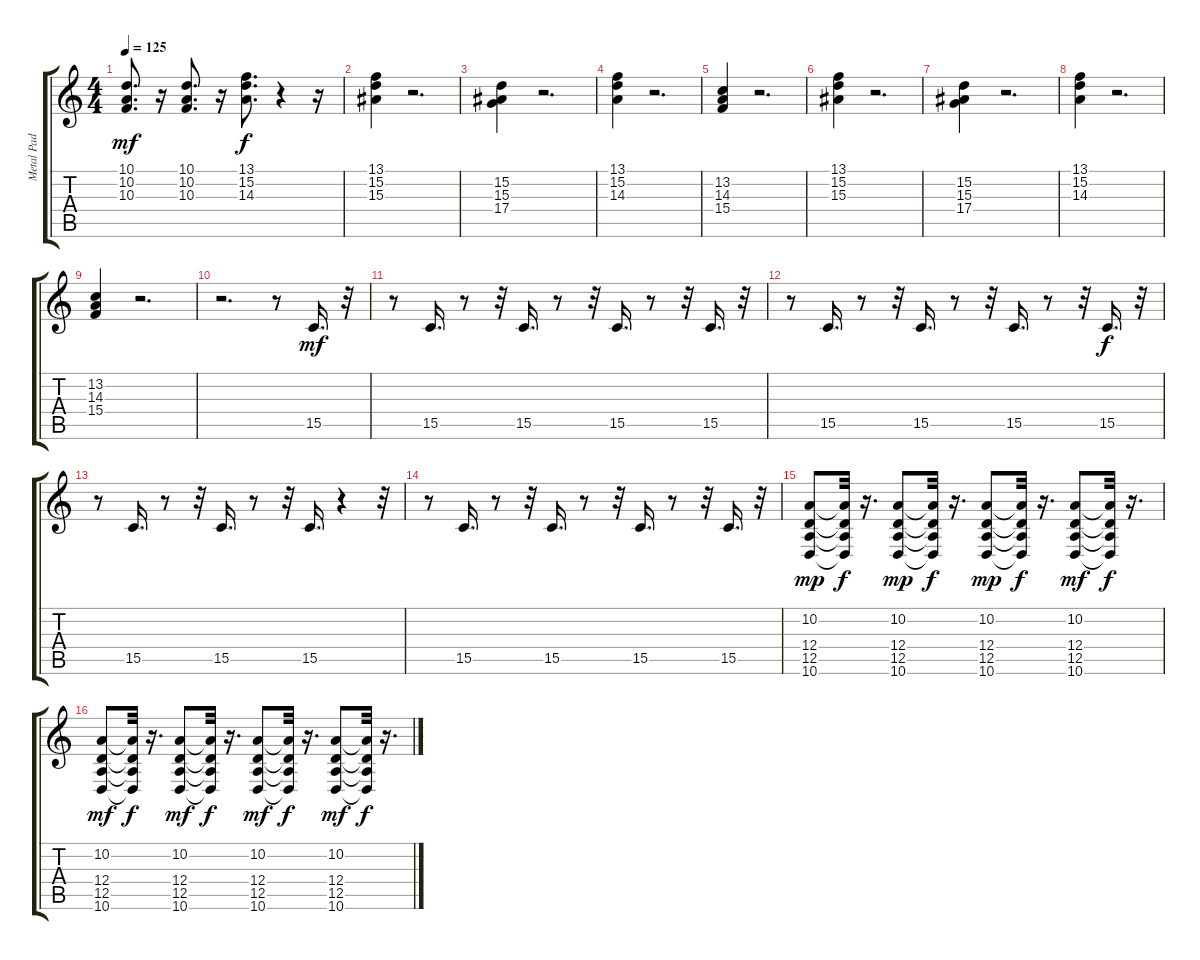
\track ("Metal Pad " "Metal Pad ") {instrument pad6metallic}
\staff {score tabs}
\tuning (E4 B3 G3 D3 A2 E2) {hide}
\ts (4 4)
\tempo 125
\clef g2
\ks c
(10.1 10.2 10.3).8{d dy mf} r.16 (10.1 10.2 10.3).8{d} r.16 (13.1 15.2 14.3).8{d dy f} r.4 r.16 |
(13.1 15.2 15.3).4 r.2{d} |
(15.2 15.3 17.4).4 r.2{d} |
(13.1 15.2 14.3).4 r.2{d} |
(13.2 14.3 15.4).4 r.2{d} |
(13.1 15.2 15.3).4 r.2{d} |
(15.2 15.3 17.4).4 r.2{d} |
(13.1 15.2 14.3).4 r.2{d} |
(13.2 14.3 15.4).4 r.2{d} |
r.2{d} r.8 15.5.16{d dy mf} r.32 |
r.8 15.5.16{d} r.8 r.32 15.5.16{d} r.8 r.32 15.5.16{d} r.8 r.32 15.5.16{d} r.32 |
r.8 15.5.16{d} r.8 r.32 15.5.16{d} r.8 r.32 15.5.16{d} r.8 r.32 15.5.16{d dy f} r.32 |
r.8 15.5.16{d} r.8 r.32 15.5.16{d} r.8 r.32 15.5.16{d} r.4 r.32 |
r.8 15.5.16{d} r.8 r.32 15.5.16{d} r.8 r.32 15.5.16{d} r.8 r.32 15.5.16{d} r.32 |
(10.2 12.4 12.5 10.6).8{dy mp} (10.2{t} 12.4{t} 12.5{t} 10.6{t}).32{dy f} r.16{d} (10.2 12.4 12.5 10.6).8{dy mp} (10.2{t} 12.4{t} 12.5{t} 10.6{t}).32{dy f} r.16{d} (10.2 12.4 12.5 10.6).8{dy mp} (10.2{t} 12.4{t} 12.5{t} 10.6{t}).32{dy f} r.16{d} (10.2 12.4 12.5 10.6).8{dy mf} (10.2{t} 12.4{t} 12.5{t} 10.6{t}).32{dy f} r.16{d} |
(10.2 12.4 12.5 10.6).8{dy mf} (10.2{t} 12.4{t} 12.5{t} 10.6{t}).32{dy f} r.16{d} (10.2 12.4 12.5 10.6).8{dy mf} (10.2{t} 12.4{t} 12.5{t} 10.6{t}).32{dy f} r.16{d} (10.2 12.4 12.5 10.6).8{dy mf} (10.2{t} 12.4{t} 12.5{t} 10.6{t}).32{dy f} r.16{d} (10.2 12.4 12.5 10.6).8{dy mf} (10.2{t} 12.4{t} 12.5{t} 10.6{t}).32{dy f} r.16{d}
